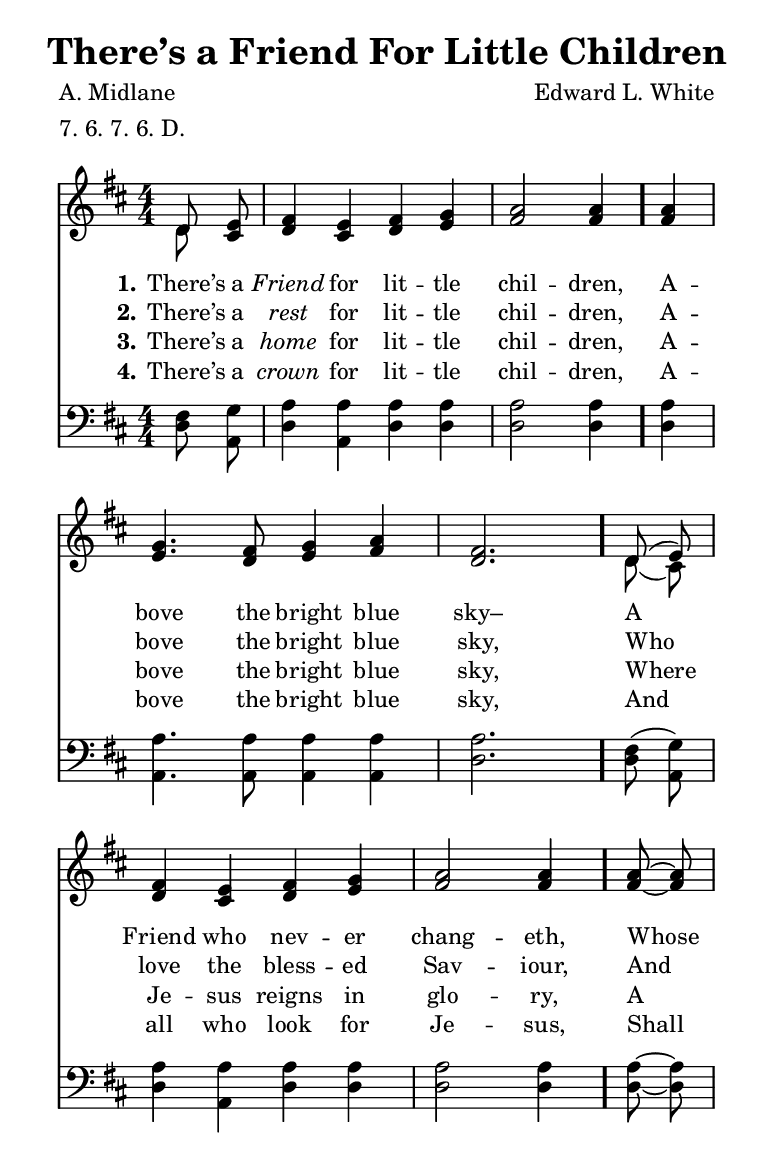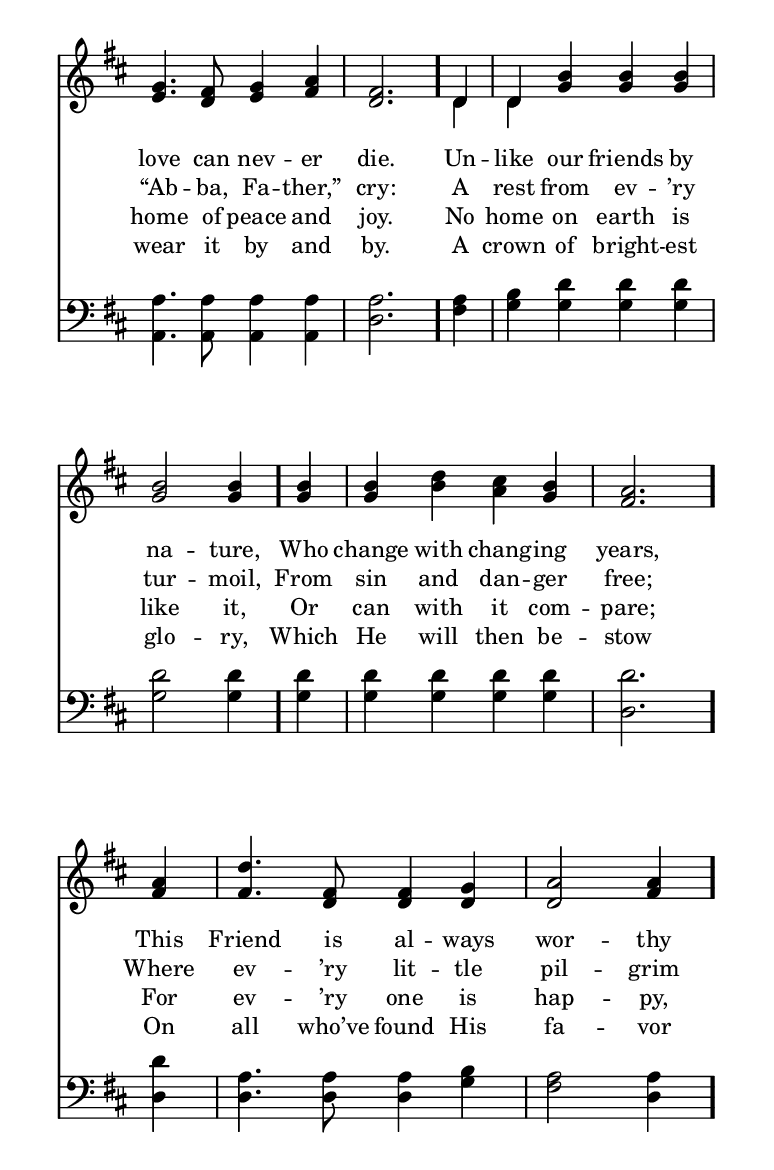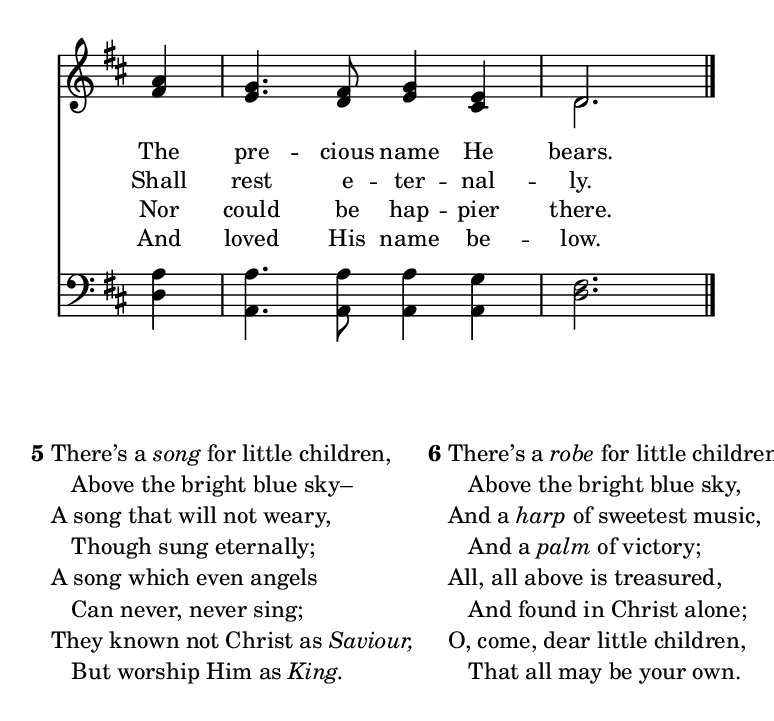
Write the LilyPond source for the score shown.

\include "common/global.ily"
\paper {
  \include "common/paper.ily"
  ragged-last-bottom = ##t
}

\header{
  %children
  hymnnumber = "323"
  title = "There’s a Friend For Little Children"
  tunename = "Watcher"
  meter = "7. 6. 7. 6. D."
  poet = "A. Midlane"
  composer = "Edward L. White"
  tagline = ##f
}

global = {
  \include "common/overrides.ily"
  \override Staff.TimeSignature.style = #'numbered
  \time 4/4
  \override Score.MetronomeMark.transparent = ##t % hide all fermata changes too
  \tempo 4=90
  \key d \major
  \partial 4
  \autoBeamOff
}

patternA = { c8 c | c4 c c c | c2 c4 }
patternB = { c4 | c4. c8 c4 c | c2. }
patternC = { c8 ~ c8 | c4. c8 c4 c | c2. }
patternD = { c4 | c c c c | c2 c4 }
patternE = { c4 | c c c c | c2. }
patternF = { c4 | c4. c8 c4 c | c2 c4 }

notesSoprano = {
\global
\relative c' {

  \changePitch \patternA { d e | fis e fis g | a a }
  \changePitch \patternB { a | g fis g a | fis } \eogbreak
  \changePitch \patternA { d( e) | fis e fis g | a a }
  \changePitch \patternC { a a | g fis g a | fis } \eogbreak
  \changePitch \patternD { d | d b' b b | b b }
  \changePitch \patternE { b | b d cis b | a } \eogbreak
  \changePitch \patternF { a | d fis, fis g | a a }
  \changePitch \patternB { a | g fis g e | d }

  \bar "|."

}
}

notesAlto = {
\global
\relative e' {

  \changePitch \patternA { d cis | d cis d e | fis fis }
  \changePitch \patternB { fis | e d e fis | d }
  \changePitch \patternA { d( cis) | d cis d e | fis fis }
  \changePitch \patternC { fis fis | e d e fis | d }
  \changePitch \patternD { d | d g g g | g g }
  \changePitch \patternE { g | g b a g | fis }
  \changePitch \patternF { fis | fis d d d | d fis }
  \changePitch \patternB { fis | e d e cis | d }

}
}

notesTenor = {
\global
\relative a {

  \changePitch \patternA { fis g | a a a a | a a }
  \changePitch \patternB { a | a a a a | a }
  \changePitch \patternA { fis( g) | a a a a | a a }
  \changePitch \patternC { a a | a a a a | a }
  \changePitch \patternD { a | b d d d | d d }
  \changePitch \patternE { d | d d d d | d }
  \changePitch \patternF { d | a a a b | a a }
  \changePitch \patternB { a | a a a g | fis }

}
}

notesBass = {
\global
\relative f {

  \changePitch \patternA { d a | d a d d | d d }
  \changePitch \patternB { d | a a a a | d }
  \changePitch \patternA { d( a) | d a d d | d d }
  \changePitch \patternC { d d | a a a a | d }
  \changePitch \patternD { fis | g g g g | g g }
  \changePitch \patternE { g | g g g g | d }
  \changePitch \patternF { d | d d d g | fis d }
  \changePitch \patternB { d | a a a a | d }

}
}

wordsA = \lyricmode {
\set stanza = "1."

There’s a \italicsOn Friend \italicsOff for lit -- tle chil -- dren, \bar "."
A -- bove the bright blue sky– \bar "."
A Friend who nev -- er chang -- eth, \bar "."
Whose love can nev -- er die. \bar "."
Un -- like our friends by na -- ture, \bar "."
Who change with chang -- ing years, \bar "."
This Friend is al -- ways wor -- thy \bar "."
The pre -- cious name He bears. \bar "."

}

wordsB = \lyricmode {
\set stanza = "2."

There’s a \italicsOn rest \italicsOff for lit -- tle chil -- dren,
A -- bove the bright blue sky,
Who love the bless -- ed Sav -- iour,
And “Ab -- ba, Fa -- ther,” cry:
A rest from ev -- ’ry tur -- moil,
From sin and dan -- ger free;
Where ev -- ’ry lit -- tle pil -- grim
Shall rest e -- ter -- nal -- ly.

}

wordsC = \lyricmode {
\set stanza = "3."

There’s a \italicsOn home \italicsOff for lit -- tle chil -- dren,
A -- bove the bright blue sky,
Where Je -- sus reigns in glo -- ry,
A home of peace and joy.
No home on earth is like it,
Or can with it com -- pare;
For ev -- ’ry one is hap -- py,
Nor could be hap -- pier there.

}

wordsD = \lyricmode {
\set stanza = "4."

There’s a \italicsOn crown \italicsOff for lit -- tle chil -- dren,
A -- bove the bright blue sky,
And all who look for Je -- sus,
Shall wear it by and by. % original has by-and-by, but "by -- and -- by" might be unfortunately compacted without hyphens TODO figure out hard hyphens
A crown of bright -- est glo -- ry,
Which He will then be -- stow
On all who’ve found His fa -- vor
And loved His name be -- low.

}

wordsE = \markuplist {

\line { There’s a \italic song for little children, }
\line { { \hspace #2 } Above the bright blue sky– }
\line { A song that will not weary, }
\line { { \hspace #2 } Though sung eternally; }
\line { A song which even angels }
\line { { \hspace #2 } Can never, never sing; }
\line { They known not Christ as \italic Saviour, }
\line { { \hspace #2 } But worship Him as \italic King. }

}

wordsF = \markuplist {

\line { There’s a \italic robe for little children, }
\line { { \hspace #2 } Above the bright blue sky, }
\line { And a \italic harp of sweetest music, }
\line { { \hspace #2 } And a \italic palm of victory; }
\line { All, all above is treasured, }
\line { { \hspace #2 } And found in Christ alone; }
\line { O, come, dear little children, }
\line { { \hspace #2 } That all may be your own. }

}

\score {
  \context ChoirStaff <<
    \context Staff = upper <<
      \set Staff.autoBeaming = ##f
      \set ChoirStaff.systemStartDelimiter = #'SystemStartBar
      \set ChoirStaff.printPartCombineTexts = ##f
      \partcombine #'(2 . 9) \notesSoprano \notesAlto
      \context NullVoice = sopranos { \voiceOne << \notesSoprano >> }
      \context NullVoice = altos { \voiceTwo << \notesAlto >> }
      \context Lyrics = one   \lyricsto sopranos \wordsA
      \context Lyrics = two   \lyricsto sopranos \wordsB
      \context Lyrics = three \lyricsto sopranos \wordsC
      \context Lyrics = four  \lyricsto sopranos \wordsD
    >>
    \context Staff = men <<
      \set Staff.autoBeaming = ##f
      \clef bass
      \set ChoirStaff.printPartCombineTexts = ##f
      \partcombine #'(2 . 9) \notesTenor \notesBass
      \context NullVoice = tenors { \voiceOne << \notesTenor >> }
      \context NullVoice = basses { \voiceTwo << \notesBass >> }
    >>
  >>
  \layout {
    \include "common/layout.ily"
  }
  \midi{
    \include "common/midi.ily"
  }
}

\noPageBreak

\markup { \fill-line {
  \hspace #0.1
  \line{ \bold 5 \column { \wordsE } }
  \hspace #0.1
  \line{ \bold 6 \column { \wordsF } }
  \hspace #0.1
} }

\version "2.19.49"  % necessary for upgrading to future LilyPond versions.

% vi:set et ts=2 sw=2 ai nocindent syntax=lilypond:
